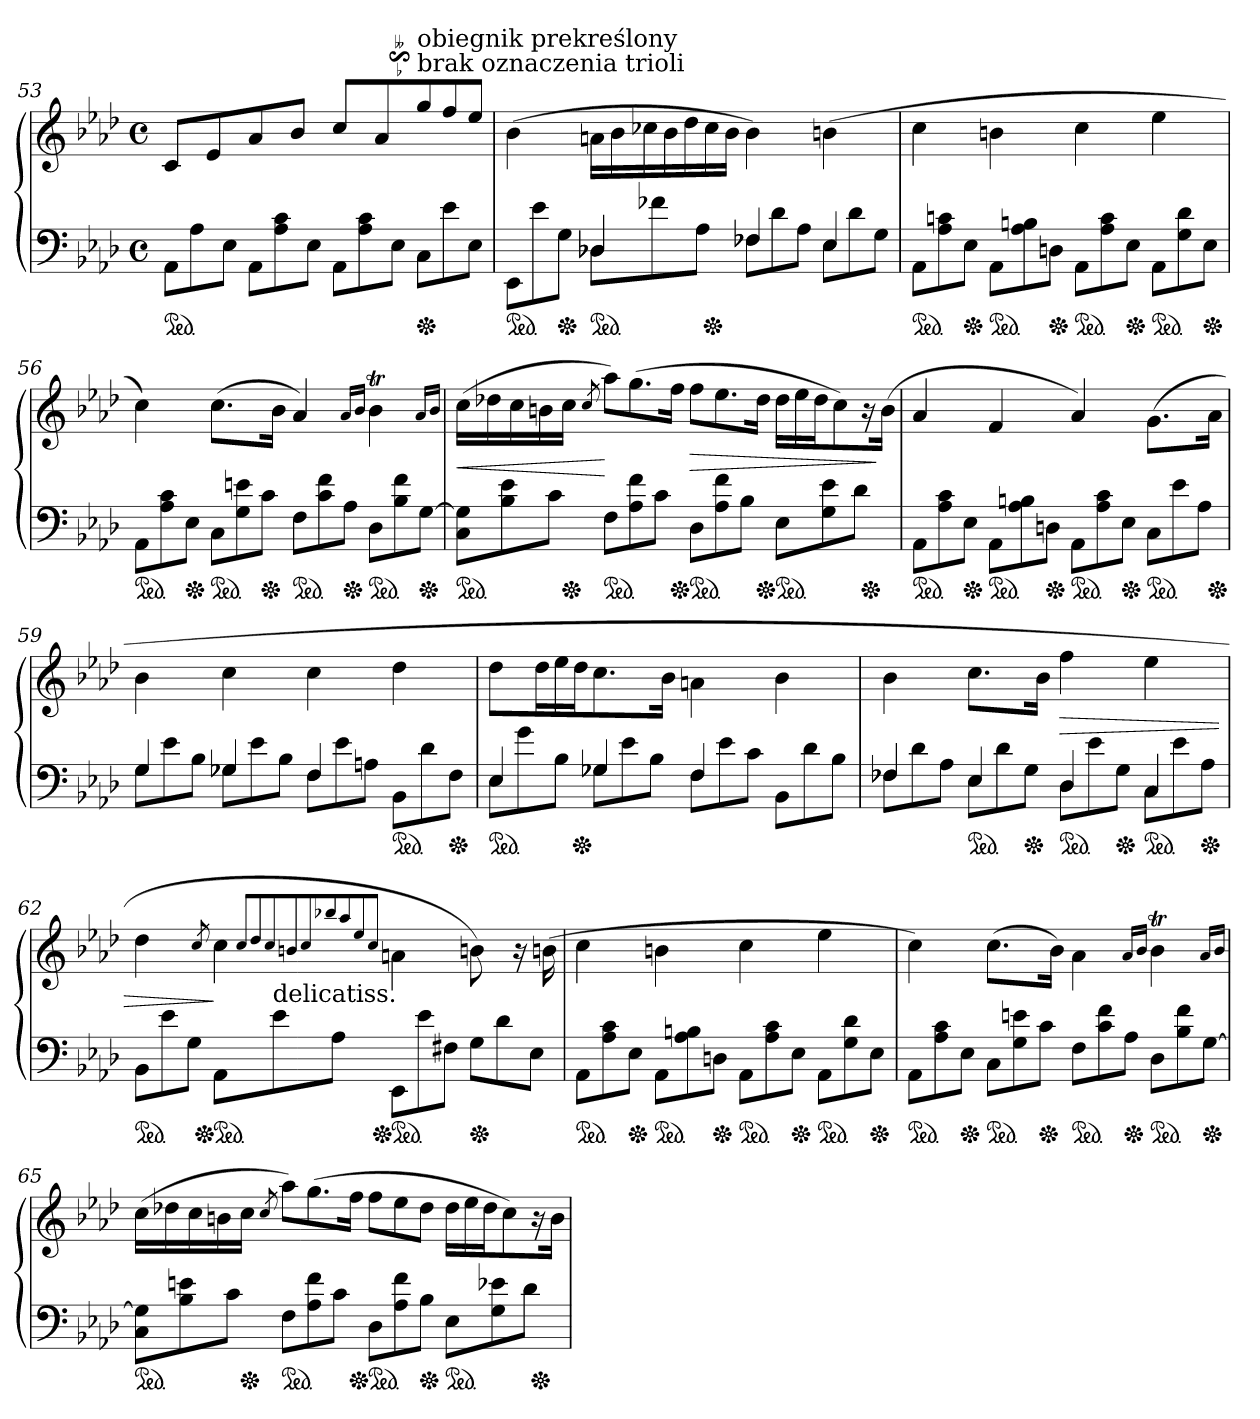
**kern	**kern	**dynam
*part1	*part1	*part1
*staff2	*staff1	*staff1/2
*clefF4	*clefG2	*
*k[b-e-a-d-]	*k[b-e-a-d-]	*
*M4/4	*M4/4	*
*met(c)	*met(c)	*
*Xtuplet	*	*
*ped	*	*
=53	=53	=53
12AA-L	8cL	.
12A-	.	.
.	8e-	.
12E-J	.	.
12AA-L	8a-	.
12A- 12c	.	.
.	8b-J	.
12E-J	.	.
12AA-L	8cc/L	.
12A- 12c	.	.
.	8a-$Ss	.
12E-J	.	.
*	*Xtuplet	*
!	!LO:TX:a:t=brak oznaczenia trioli	!
!	!LO:TX:a:t=obiegnik prekreślony	!
*Xped	*	*
12CL	12gg	.
12e-	12ff	.
12E-J	12ee-J	.
=54	=54	=54
*^	*	*
*ped	*	*	*
4ryy	12EE-L	(>4b-	.
.	12e-	.	.
*Xped	*	*	*
.	12GJ	.	.
*ped	*	*	*
12D-X\L	4D-X/	28anLL	.
.	.	28b-	.
.	.	28cc-X	.
12f-X	.	.	.
.	.	28b-	.
.	.	28dd-	.
12A-J	.	.	.
*Xped	*	*	*
.	.	28cc-	.
.	.	28b-JJ	.
12F-X\L	4F-X/	4b-)	.
12d-	.	.	.
12A-J	.	.	.
12E-\L	4E-/	(>4bn	.
12d-	.	.	.
12GJ	.	.	.
*v	*v	*	*
=55	=55	=55
*ped	*	*
12AA-L	4cc	.
12A- 12cn	.	.
*Xped	*	*
12E-J	.	.
*ped	*	*
12AA-L	4bn	.
12A- 12Bn	.	.
*Xped	*	*
12DnJ	.	.
*ped	*	*
12AA-L	4cc	.
12A- 12c	.	.
*Xped	*	*
12E-J	.	.
*ped	*	*
12AA-L	4ee-	.
12G 12d-	.	.
*Xped	*	*
12E-J	.	.
=56	=56	=56
*ped	*	*
12AA-L	4cc)	.
12A- 12c	.	.
*Xped	*	*
12E-J	.	.
*ped	*	*
12CL	(>8.ccL	.
12G 12en	.	.
*Xped	*	*
12cJ	.	.
.	16b-Jk	.
*ped	*	*
12FL	4a-)	.
12c 12f	.	.
*Xped	*	*
12A-J	.	.
.	16qa-/LL	.
.	16qb-/JJ	.
*ped	*	*
12D-L	4b-T	.
12B- 12f	.	.
*Xped	*	*
[12GJ	.	.
.	16qa-/LL	.
.	16qb-/JJ	.
=57	=57	=57
*ped	*	*
12C 12G]L	(20ccTTTLL	<
.	20dd-	.
12B- 12e-	.	.
.	20cc	.
.	20bn	.
12cJ	.	.
*Xped	*	*
.	20ccJJ	.
.	8qcc/	.
*ped	*	*
12FL	12aa-L)	[
12A- 12f	(>12.gg	.
12cJ	.	.
*Xped	*	*
.	24ffJk	.
*ped	*	*
12D-L	12ffL	>
12A- 12f	12.ee-	.
12B-J	.	.
*Xped	*	*
.	24dd-Jk	.
*ped	*	*
12E-L	28dd-LL	.
.	28ee-	.
.	28dd-J	.
12G 12e-	.	.
.	14cc)	.
12d-J	.	.
*Xped	*	*
.	28r	.
.	(>28bJk	]
=58	=58	=58
*ped	*	*
12AA-L	4a-	.
12A- 12c	.	.
*Xped	*	*
12E-J	.	.
*ped	*	*
12AA-L	4f	.
12A- 12Bn	.	.
*Xped	*	*
12DnJ	.	.
*ped	*	*
12AA-L	4a-)	.
12A- 12c	.	.
*Xped	*	*
12E-J	.	.
*ped	*	*
12CL	(8.g\L	.
12e-	.	.
12A-J	.	.
*Xped	*	*
.	16a-Jk	.
=59	=59	=59
*^	*	*
12G\L	4G/	4b-	.
12e-	.	.	.
12B-J	.	.	.
12G-X\L	4G-X/	4cc	.
12e-	.	.	.
12B-J	.	.	.
12F\L	4F/	4cc	.
12e-	.	.	.
12AnJ	.	.	.
*ped	*	*	*
12BB-\L	4ryy	4dd-	.
12d-	.	.	.
*Xped	*	*	*
12FJ	.	.	.
=60	=60	=60	=60
*ped	*	*	*
12E-\L	4E-/	8dd-L	.
12g	.	.	.
.	.	24dd-L	.
12B-J	.	24ee-	.
*Xped	*	*	*
.	.	24dd-J	.
12G-X\L	4G-X/	8.cc	.
12e-	.	.	.
12B-J	.	.	.
.	.	16b-Jk	.
12F\L	4F/	4an\	.
12e-	.	.	.
12cJ	.	.	.
12BB-\L	4ryy	4b-	.
12d-	.	.	.
12B-J	.	.	.
=61	=61	=61	=61
12F-X\L	4F-X/	4b-	.
12d-	.	.	.
12A-J	.	.	.
*ped	*	*	*
12E-\L	4E-/	8.ccL	.
12d-	.	.	.
*Xped	*	*	*
12GJ	.	.	.
.	.	16b-Jk	.
*ped	*	*	*
12D-\L	4D-/	4ff	>
12e-	.	.	.
*Xped	*	*	*
12GJ	.	.	.
*ped	*	*	*
12C\L	4C/	4ee-	.
12e-	.	.	.
*Xped	*	*	*
12A-J	.	.	.
*v	*v	*	*
=62	=62	=62
*ped	*	*
12BB-L	4dd-	.
12e-	.	.
12GJ	.	.
.	8qcc/	.
*Xped	*	*
*ped	*	*
12AA-L	4cc	]
!LO:TX:a:t=delicatiss.	!	!
12e-	.	.
12A-J	.	.
.	8qcc/L	.
.	8qdd-/	.
.	8qcc/	.
.	8qbn/	.
.	8qcc/	.
.	8qbb-X/	.
.	8qaa-/	.
.	8qee-/	.
.	8qcc/J	.
*Xped	*	*
*ped	*	*
12EE-L	4an\	.
12e-	.	.
12F#XJ	.	.
!LO:TX:a:t=brak kasownika	!	!
*Xped	*	*
12GL	8bn)	.
12d-	.	.
.	16r	.
12E-J	.	.
.	(16bn	.
=63	=63	=63
*ped	*	*
12AA-L	4cc	.
12A- 12c	.	.
*Xped	*	*
12E-J	.	.
*ped	*	*
12AA-L	4bn	.
12A- 12Bn	.	.
*Xped	*	*
12DnJ	.	.
*ped	*	*
12AA-L	4cc	.
12A- 12c	.	.
*Xped	*	*
12E-J	.	.
*ped	*	*
12AA-L	4ee-	.
12G 12d-	.	.
*Xped	*	*
12E-J	.	.
=64	=64	=64
*ped	*	*
12AA-L	4cc)	.
12A- 12c	.	.
*Xped	*	*
12E-J	.	.
*ped	*	*
12CL	(>8.ccL	.
12G 12en	.	.
*Xped	*	*
12cJ	.	.
.	16b-Jk)	.
*ped	*	*
12FL	4a-\	.
12c 12f	.	.
*Xped	*	*
12A-J	.	.
.	16qa-/LL	.
.	16qb-/JJ	.
*ped	*	*
12D-L	4b-T	.
12B- 12f	.	.
*Xped	*	*
[12GJ	.	.
.	16qa-/LL	.
.	16qb-/JJ	.
=65	=65	=65
*ped	*	*
12C 12G]L	(>20ccTTTLL	.
.	20dd-	.
12B- 12en	.	.
.	20cc	.
.	20bn	.
12cJ	.	.
*Xped	*	*
.	20ccJJ	.
.	8qcc/	.
*ped	*	*
12FL	12aa-L)	.
12A- 12f	(12.gg	.
12cJ	.	.
*Xped	*	*
.	24ffJk	.
*ped	*	*
12D-L	12ffL	.
12A- 12f	12ee-	.
*Xped	*	*
12B-J	12dd-J	.
*ped	*	*
12E-L	28dd-LL	.
.	28ee-	.
.	28dd-J	.
12G 12e-X	.	.
.	14cc)	.
12d-J	.	.
*Xped	*	*
.	28r	.
.	28bJk	.
=	=	=
*-	*-	*-
